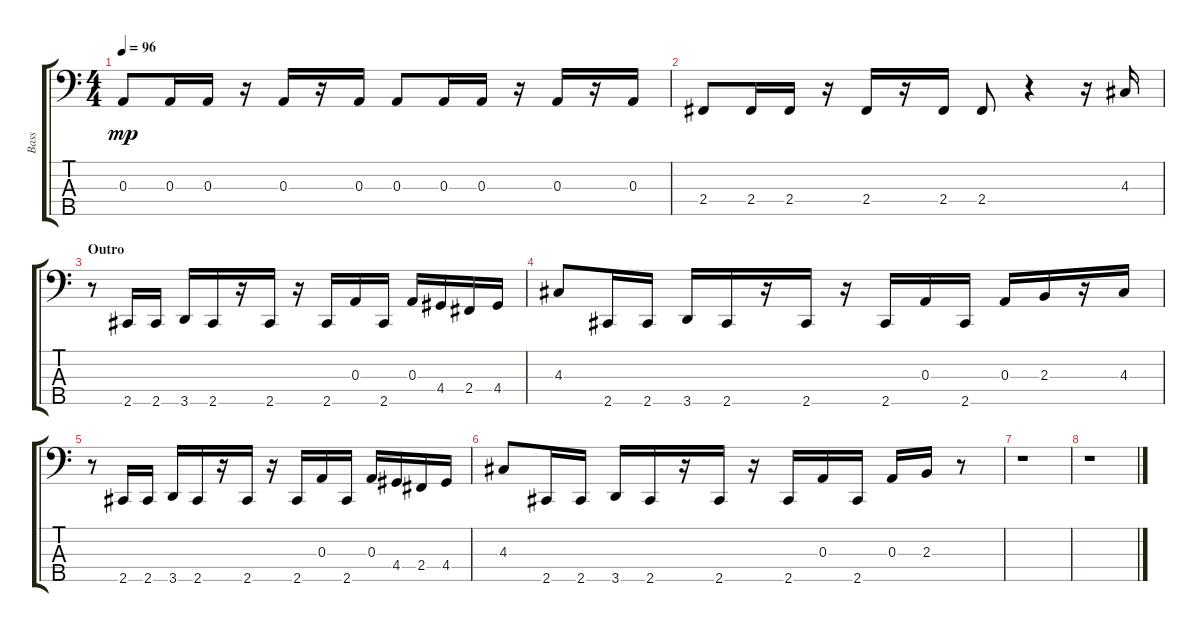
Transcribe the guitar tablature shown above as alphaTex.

\track ("Bass" "Bass") {instrument electricbassfinger}
\staff {score tabs}
\tuning (G2 D2 A1 E1 B0) {hide}
\ts (4 4)
\tempo 96
\clef f4
\ks c
0.3.8{dy mp} 0.3.16 0.3.16 r.16 0.3.16 r.16 0.3.16 0.3.8 0.3.16 0.3.16 r.16 0.3.16 r.16 0.3.16 |
2.4.8 2.4.16 2.4.16 r.16 2.4.16 r.16 2.4.16 2.4.8 r.4 r.16 4.3.16 |
\section ("" "Outro")
r.8 2.5.16 2.5.16 3.5.16 2.5.16 r.16 2.5.16 r.16 2.5.16 0.3.16 2.5.16 0.3.16 4.4.16 2.4.16 4.4.16 |
4.3.8 2.5.16 2.5.16 3.5.16 2.5.16 r.16 2.5.16 r.16 2.5.16 0.3.16 2.5.16 0.3.16 2.3.16 r.16 4.3.16 |
r.8 2.5.16 2.5.16 3.5.16 2.5.16 r.16 2.5.16 r.16 2.5.16 0.3.16 2.5.16 0.3.16 4.4.16 2.4.16 4.4.16 |
4.3.8 2.5.16 2.5.16 3.5.16 2.5.16 r.16 2.5.16 r.16 2.5.16 0.3.16 2.5.16 0.3.16 2.3.16 r.8 |
r.1 |
r.1
